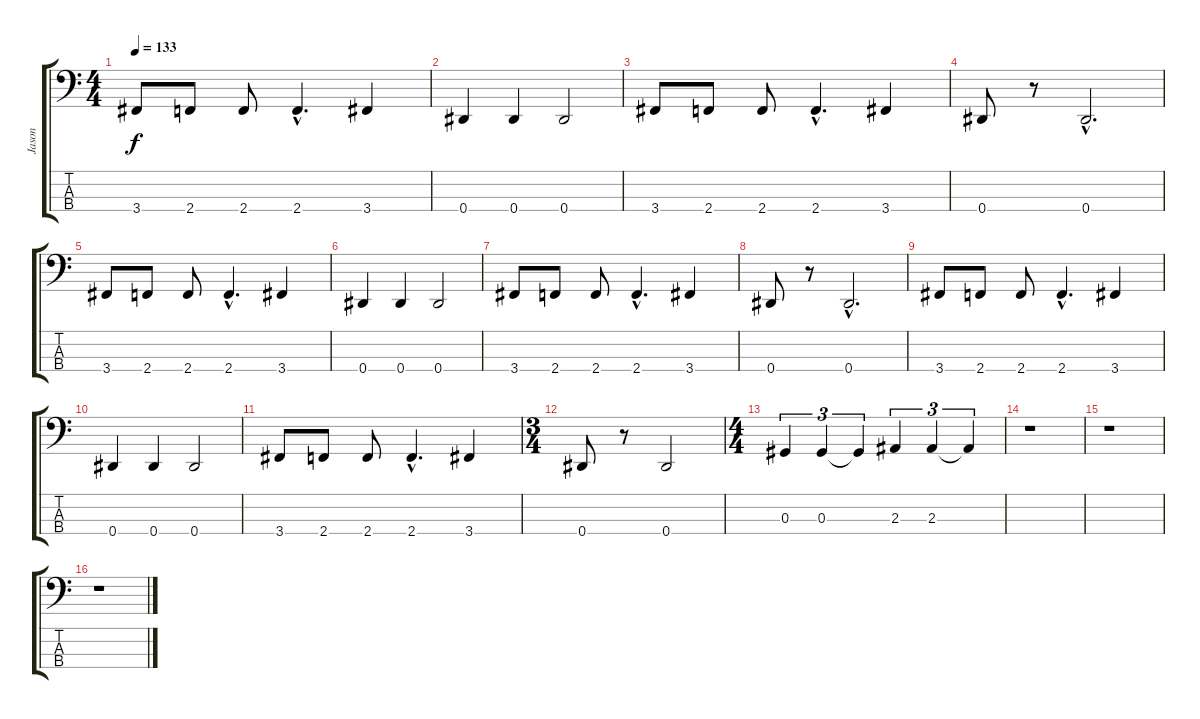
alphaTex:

\track ("Jason" "Jason") {instrument electricbasspick}
\staff {score tabs}
\tuning (Gb2 Db2 Ab1 Eb1) {hide}
\ts (4 4)
\tempo 133
\clef f4
\ks c
3.4.8{dy f} 2.4.8 2.4.8 2.4{hac}.4{d} 3.4.4 |
0.4.4 0.4.4 0.4.2 |
3.4.8 2.4.8 2.4.8 2.4{hac}.4{d} 3.4.4 |
0.4.8 r.8 0.4{hac}.2{d} |
3.4.8 2.4.8 2.4.8 2.4{hac}.4{d} 3.4.4 |
0.4.4 0.4.4 0.4.2 |
3.4.8 2.4.8 2.4.8 2.4{hac}.4{d} 3.4.4 |
0.4.8 r.8 0.4{hac}.2{d} |
3.4.8 2.4.8 2.4.8 2.4{hac}.4{d} 3.4.4 |
0.4.4 0.4.4 0.4.2 |
3.4.8 2.4.8 2.4.8 2.4{hac}.4{d} 3.4.4 |
\ts (3 4)
0.4.8 r.8 0.4.2 |
\ts (4 4)
0.3.4{tu (3 2)} 0.3.4{tu (3 2)} 0.3{t}.4{tu (3 2)} 2.3.4{tu (3 2)} 2.3.4{tu (3 2)} 2.3{t}.4{tu (3 2)} |
r.1 |
r.1 |
r.1
